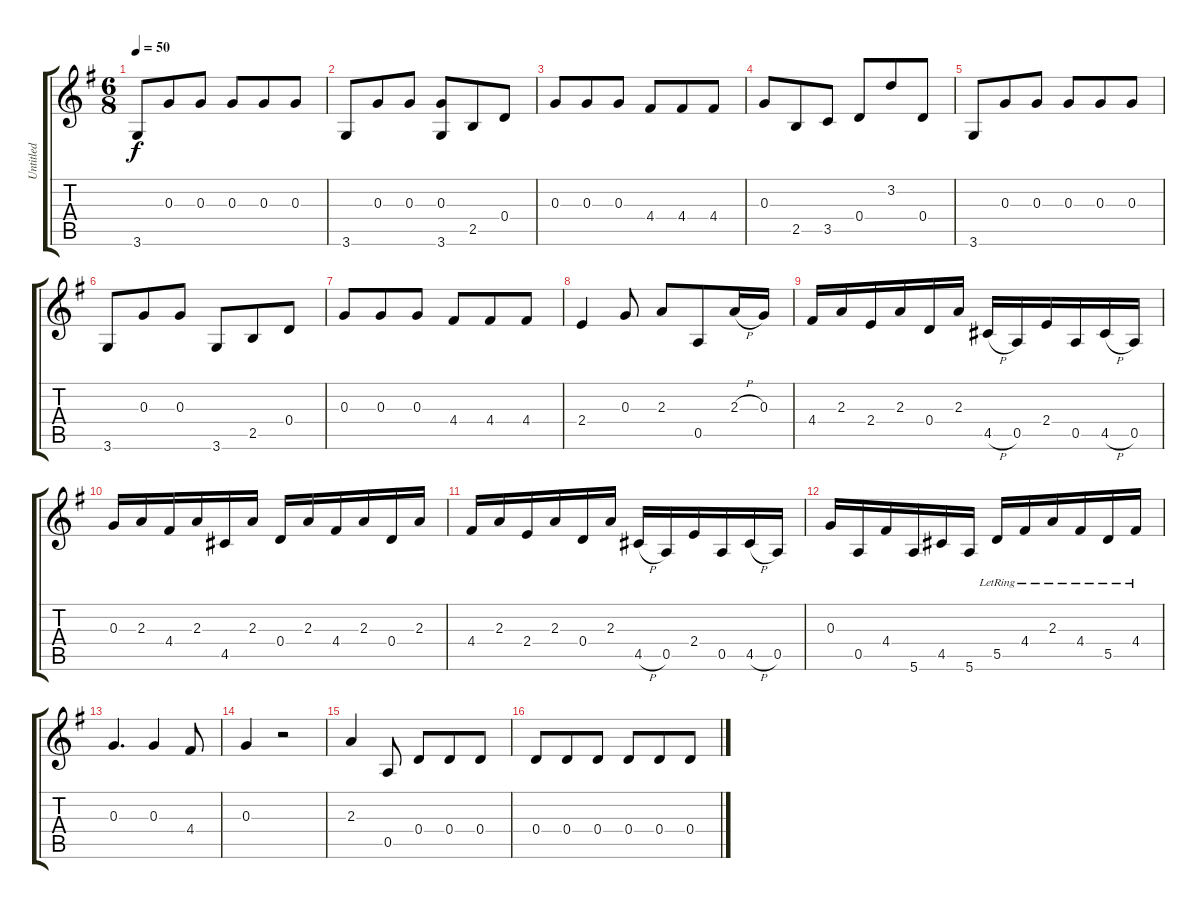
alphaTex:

\track ("Untitled" "Untitled") {instrument acousticguitarnylon}
\staff {score tabs}
\tuning (E4 B3 G3 D3 A2 E2) {hide}
\ts (6 8)
\tempo 50
\clef g2
\ks g
3.6.8{dy f instrument acousticguitarnylon} 0.3.8 0.3.8 0.3.8 0.3.8 0.3.8 |
3.6.8 0.3.8 0.3.8 (0.3 3.6).8 2.5.8 0.4.8 |
0.3.8 0.3.8 0.3.8 4.4.8 4.4.8 4.4.8 |
0.3.8 2.5.8 3.5.8 0.4.8 3.2.8 0.4.8 |
3.6.8 0.3.8 0.3.8 0.3.8 0.3.8 0.3.8 |
3.6.8 0.3.8 0.3.8 3.6.8 2.5.8 0.4.8 |
0.3.8 0.3.8 0.3.8 4.4.8 4.4.8 4.4.8 |
2.4.4 0.3.8 2.3.8 0.5.8 2.3{h}.16 0.3.16 |
4.4.16 2.3.16 2.4.16 2.3.16 0.4.16 2.3.16 4.5{h}.16 0.5.16 2.4.16 0.5.16 4.5{h}.16 0.5.16 |
0.3.16 2.3.16 4.4.16 2.3.16 4.5.16 2.3.16 0.4.16 2.3.16 4.4.16 2.3.16 0.4.16 2.3.16 |
4.4.16 2.3.16 2.4.16 2.3.16 0.4.16 2.3.16 4.5{h}.16 0.5.16 2.4.16 0.5.16 4.5{h}.16 0.5.16 |
0.3.16 0.5.16 4.4.16 5.6.16 4.5.16 5.6.16 5.5{lr}.16 4.4{lr}.16 2.3{lr}.16 4.4{lr}.16 5.5{lr}.16 4.4{lr}.16 |
0.3.4{d} 0.3.4 4.4.8 |
0.3.4 r.2 |
2.3.4 0.5.8 0.4.8 0.4.8 0.4.8 |
0.4.8 0.4.8 0.4.8 0.4.8 0.4.8 0.4.8
